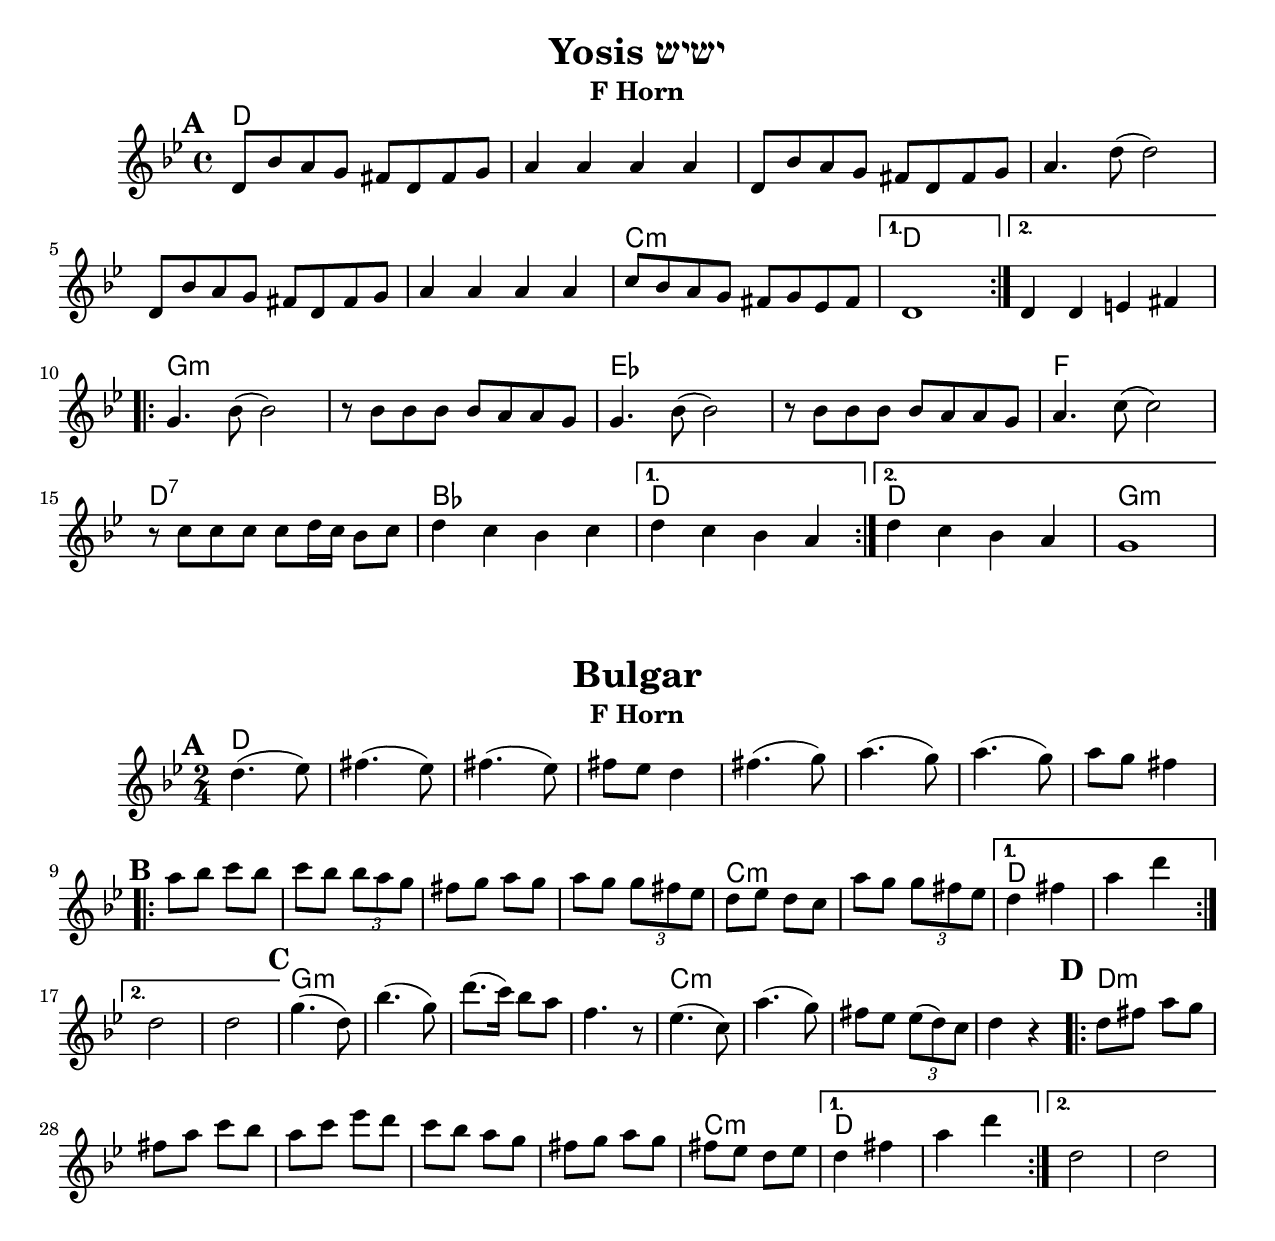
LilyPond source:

\version "2.18.0"
\language "english"
\pointAndClickOff
\version "2.18.0"
\include "english.ly"
\pointAndClickOff
\paper{
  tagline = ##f
  print-all-headers = ##t
  #(set-paper-size "letter")
}
date = #(strftime "%d-%m-%Y" (localtime (current-time)))

%\markup{ \italic{ " Updated " \date  }  }

%\markup{ Got something to say? }

global = {
  \clef treble
  \key g \minor
  \time 4/4
  \set Score.markFormatter = #format-mark-box-alphabet
}

%#################################### Melody ########################
melody = \relative c'' {
  \global
  %\partial 16*3 a16 d f   %lead in notes

  \repeat volta 2{
    \mark \default
    d,8 bf' a g fs d fs g
    a4 a a a
    d,8 bf' a g fs d fs g
    a4. d8(d2)|

    d,8 bf' a g fs d fs g
    a4 a a a
    c8 bf a g fs g ef fs

  }
  \alternative { { d1}{ d4 d e fs} }
  \break

  \repeat volta 2{
    g4. bf8(bf2)
    r8 bf bf bf bf a a g|
    g4. bf8(bf2)
    r8 bf bf bf bf a a g|

    a4. c8(c2)
    r8 c c c c d16 c bf8 c|
    d4 c bf c
  }
  \alternative {
    {

      d4 c bf a
    }
    {
      d4 c bf a
      g1
    }
  }

}
%################################# Lyrics #####################
%\addlyrics{  }
%################################# Chords #######################
harmonies = \chordmode {
  d1*6
  c1:m
  d1*2
  %add progression for 2nd ending
  g1*2:m
  ef1*2
  f1
  d1:7
  bf1
  d1
  d1
  g1:m


}

\score {
  <<
    \new ChordNames {
      \set chordChanges = ##f
      \harmonies
    }
    \new Staff
    \melody
  >>
  \header{
    title= "Yosis ישיש"
    subtitle=""
    composer= ""
    instrument = "F Horn"
    arranger= ""
  }
  \layout{indent = 1.0\cm}
  \midi {
    \tempo 4 = 120

    % \midi { }
  }
}
%{
  % more verses:
  \markup{}
  \markup {
  \fill-line {
  \hspace #0.1 % distance from left margin
  \column {
  \line { "1."
  \column {
  ""
  }
  }
  \hspace #0.2 % vertical distance between verses
  \line { "2."
  \column {
  ""
  }
  }
  }
  \hspace #0.1  % horiz. distance between columns
  \column {
  \line { "3."
  \column {
  ""
  }
  }
  \hspace #0.2 % distance between verses
  \line { "4."
  \column {
  ""
  }
  }
  }
  \hspace #0.1 % distance to right margin
  }
  }

%}

\version "2.18.0"
\include "english.ly"
\pointAndClickOff
\paper{
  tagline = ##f
  print-all-headers = ##t
  #(set-paper-size "letter")
}
date = #(strftime "%d-%m-%Y" (localtime (current-time)))

%\markup{ \italic{ " Updated " \date  }  }

%\markup{ Got something to say? }

global = {
  \clef treble
  \key g \minor
  \time 2/4
  \set Score.markFormatter = #format-mark-box-alphabet
}

%#################################### Melody ########################
melody = \relative c'' {
  \global
  %\partial 16*3 a16 d f   %lead in notes


  \mark \default
  d4. (ef8)
  fs4. (ef8)
  fs4. (ef8)
  fs8ef d4

  fs4.(g8)
  a4.(g8)
  a4.(g8)
  a8 g fs4|
  \break

  \repeat volta 2{
    \mark \default
    a8 bf c bf
    c8 bf \tuplet 3/2{bf a g}
    fs8 g a g
    a8 g \tuplet 3/2{g fs ef}

    d8 ef d c
    a'8 g \tuplet 3/2{g fs ef}
  }
  \alternative {
    {
      d4 fs
      a4 d
    }
    {
      d,2
      d2
    }
  }
  \mark \default
  g4.(d8)
  bf'4. (g8)
  d'8.(c16) bf8 a|
  f4. r8

  ef4.(c8)
  a'4.(g8)
  fs8 ef \tuplet 3/2 {ef(d) c}
  d4 r
  \repeat volta 2{
    \mark \default
    d8 fs a g
    fs8 a c bf
    a8 c ef d
    c8 bf a g
    fs8 g a g
    fs8 ef d ef
  }
  \alternative {
    {
      d4 fs
      a4 d
    }
    {
      d,2
      d2
    }
  }
}
%################################# Lyrics #####################
%\addlyrics{  }
%################################# Chords #######################
harmonies = \chordmode {
  d2*12
  c2*2:m
  d2*4
  g2*4:m
  c2*4:m
  d2*5:m
  c2:m
  d2*2
}

\score {
  <<
    \new ChordNames {
      \set chordChanges = ##f
      \harmonies
    }
    \new Staff
    \melody
  >>
  \header{
    title= "Bulgar"
    subtitle=""
    composer= ""
    instrument = "F Horn"
    arranger= ""
  }
  \layout{indent = 1.0\cm}
  \midi {
    \tempo 4 = 120

    % \midi { }
  }
}
%{
% more verses:
\markup{}
\markup {
  \fill-line {
    \hspace #0.1 % distance from left margin
    \column {
      \line { "1."
	\column {
	  ""
	}
      }
      \hspace #0.2 % vertical distance between verses
      \line { "2."
	\column {
	 ""
	}
      }
    }
    \hspace #0.1  % horiz. distance between columns
    \column {
      \line { "3."
	\column {
	  ""
	}
      }
      \hspace #0.2 % distance between verses
      \line { "4."
	\column {
	 ""
	}
      }
    }
    \hspace #0.1 % distance to right margin
  }
}

%}
